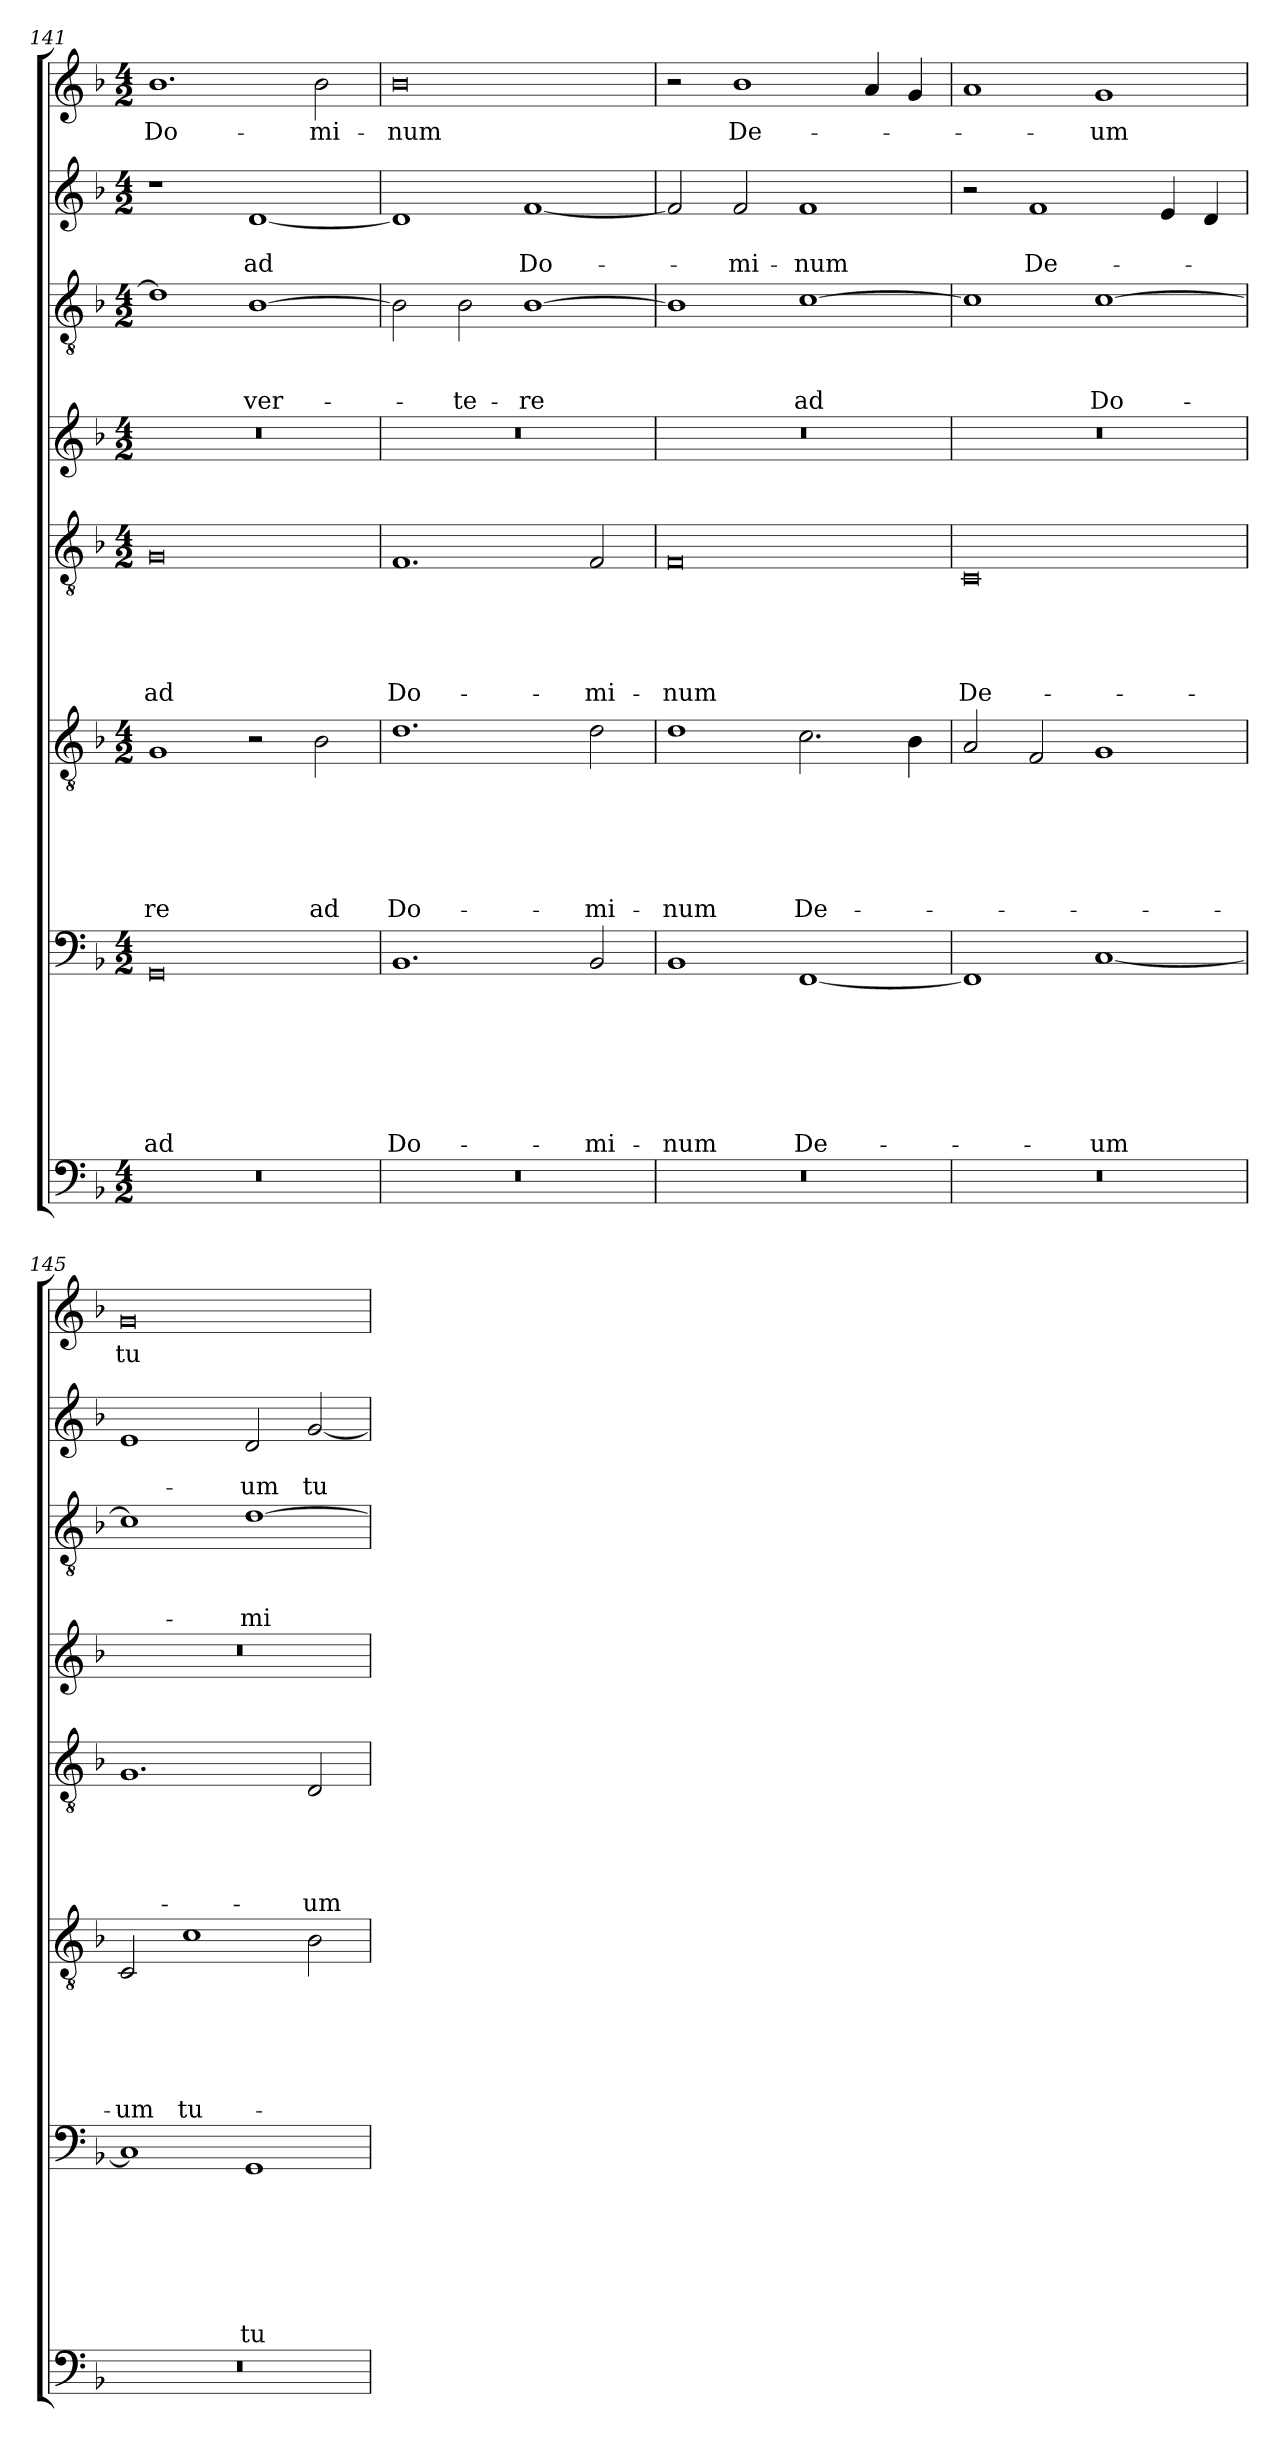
**kern	**kern	**text	**text	**text	**text	**text	**text	**text	**kern	**text	**text	**text	**text	**text	**text	**kern	**text	**text	**text	**text	**text	**kern	**kern	**text	**text	**text	**kern	**text	**text	**kern	**text
*part8	*part7	*part7	*part7	*part7	*part7	*part7	*part7	*part7	*part6	*part6	*part6	*part6	*part6	*part6	*part6	*part5	*part5	*part5	*part5	*part5	*part5	*part4	*part3	*part3	*part3	*part3	*part2	*part2	*part2	*part1	*part1
*staff8	*staff7	*staff7	*staff7	*staff7	*staff7	*staff7	*staff7	*staff7	*staff6	*staff6	*staff6	*staff6	*staff6	*staff6	*staff6	*staff5	*staff5	*staff5	*staff5	*staff5	*staff5	*staff4	*staff3	*staff3	*staff3	*staff3	*staff2	*staff2	*staff2	*staff1	*staff1
*clefF4	*clefF4	*	*	*	*	*	*	*	*clefGv2	*	*	*	*	*	*	*clefGv2	*	*	*	*	*	*clefG2	*clefGv2	*	*	*	*clefG2	*	*	*clefG2	*
*k[b-]	*k[b-]	*	*	*	*	*	*	*	*k[b-]	*	*	*	*	*	*	*k[b-]	*	*	*	*	*	*k[b-]	*k[b-]	*	*	*	*k[b-]	*	*	*k[b-]	*
*d:	*d:	*	*	*	*	*	*	*	*d:	*	*	*	*	*	*	*d:	*	*	*	*	*	*d:	*d:	*	*	*	*d:	*	*	*d:	*
*M4/2	*M4/2	*	*	*	*	*	*	*	*M4/2	*	*	*	*	*	*	*M4/2	*	*	*	*	*	*M4/2	*M4/2	*	*	*	*M4/2	*	*	*M4/2	*
=141	=141	=141	=141	=141	=141	=141	=141	=141	=141	=141	=141	=141	=141	=141	=141	=141	=141	=141	=141	=141	=141	=141	=141	=141	=141	=141	=141	=141	=141	=141	=141
0r	0GG	.	.	.	.	.	.	ad	1G	.	.	.	.	.	-re	0G	.	.	.	.	ad	0r	1d]	.	.	.	1r	.	.	1.b-	Do-
.	.	.	.	.	.	.	.	.	2r	.	.	.	.	.	.	.	.	.	.	.	.	.	[1B-	.	.	-ver-	[1d	.	ad	.	.
.	.	.	.	.	.	.	.	.	2B-\	.	.	.	.	.	ad	.	.	.	.	.	.	.	.	.	.	.	.	.	.	2b-\	-mi-
!!LO:LB:g=z
=142	=142	=142	=142	=142	=142	=142	=142	=142	=142	=142	=142	=142	=142	=142	=142	=142	=142	=142	=142	=142	=142	=142	=142	=142	=142	=142	=142	=142	=142	=142	=142
0r	1.BB-	.	.	.	.	.	.	Do-	1.d	.	.	.	.	.	Do-	1.F	.	.	.	.	Do-	0r	2B-\]	.	.	.	1d]	.	.	0b-	-num
.	.	.	.	.	.	.	.	.	.	.	.	.	.	.	.	.	.	.	.	.	.	.	2B-\	.	.	-te-	.	.	.	.	.
.	.	.	.	.	.	.	.	.	.	.	.	.	.	.	.	.	.	.	.	.	.	.	[1B-	.	.	-re	[1f	.	Do-	.	.
.	2BB-/	.	.	.	.	.	.	-mi-	2d\	.	.	.	.	.	-mi-	2F/	.	.	.	.	-mi-	.	.	.	.	.	.	.	.	.	.
=143	=143	=143	=143	=143	=143	=143	=143	=143	=143	=143	=143	=143	=143	=143	=143	=143	=143	=143	=143	=143	=143	=143	=143	=143	=143	=143	=143	=143	=143	=143	=143
0r	1BB-	.	.	.	.	.	.	-num	1d	.	.	.	.	.	-num	0F	.	.	.	.	-num	0r	1B-]	.	.	.	2f/]	.	.	2r	.
.	.	.	.	.	.	.	.	.	.	.	.	.	.	.	.	.	.	.	.	.	.	.	.	.	.	.	2f/	.	-mi-	1b-	De-
.	[1FF	.	.	.	.	.	.	De-	2.c\	.	.	.	.	.	De-	.	.	.	.	.	.	.	[1c	.	.	ad	1f	.	-num	.	.
.	.	.	.	.	.	.	.	.	.	.	.	.	.	.	.	.	.	.	.	.	.	.	.	.	.	.	.	.	.	4a/	.
.	.	.	.	.	.	.	.	.	4B-\	.	.	.	.	.	.	.	.	.	.	.	.	.	.	.	.	.	.	.	.	4g/	.
=144	=144	=144	=144	=144	=144	=144	=144	=144	=144	=144	=144	=144	=144	=144	=144	=144	=144	=144	=144	=144	=144	=144	=144	=144	=144	=144	=144	=144	=144	=144	=144
0r	1FF]	.	.	.	.	.	.	.	2A/	.	.	.	.	.	.	0C	.	.	.	.	De-	0r	1c]	.	.	.	2r	.	.	1a	.
.	.	.	.	.	.	.	.	.	2F/	.	.	.	.	.	.	.	.	.	.	.	.	.	.	.	.	.	1f	.	De-	.	.
.	[1C	.	.	.	.	.	.	-um	1G	.	.	.	.	.	.	.	.	.	.	.	.	.	[1c	.	.	Do-	.	.	.	1g	-um
.	.	.	.	.	.	.	.	.	.	.	.	.	.	.	.	.	.	.	.	.	.	.	.	.	.	.	4e/	.	.	.	.
.	.	.	.	.	.	.	.	.	.	.	.	.	.	.	.	.	.	.	.	.	.	.	.	.	.	.	4d/	.	.	.	.
=145	=145	=145	=145	=145	=145	=145	=145	=145	=145	=145	=145	=145	=145	=145	=145	=145	=145	=145	=145	=145	=145	=145	=145	=145	=145	=145	=145	=145	=145	=145	=145
0r	1C]	.	.	.	.	.	.	.	2C/	.	.	.	.	.	-um	1.G	.	.	.	.	.	0r	1c]	.	.	.	1e	.	.	0g	tu-
.	.	.	.	.	.	.	.	.	1c	.	.	.	.	.	tu-	.	.	.	.	.	.	.	.	.	.	.	.	.	.	.	.
.	1GG	.	.	.	.	.	.	tu-	.	.	.	.	.	.	.	.	.	.	.	.	.	.	[1d	.	.	-mi-	2d/	.	-um	.	.
.	.	.	.	.	.	.	.	.	2B-\	.	.	.	.	.	.	2D/	.	.	.	.	-um	.	.	.	.	.	[2g/	.	tu-	.	.
=	=	=	=	=	=	=	=	=	=	=	=	=	=	=	=	=	=	=	=	=	=	=	=	=	=	=	=	=	=	=	=
*-	*-	*-	*-	*-	*-	*-	*-	*-	*-	*-	*-	*-	*-	*-	*-	*-	*-	*-	*-	*-	*-	*-	*-	*-	*-	*-	*-	*-	*-	*-	*-
